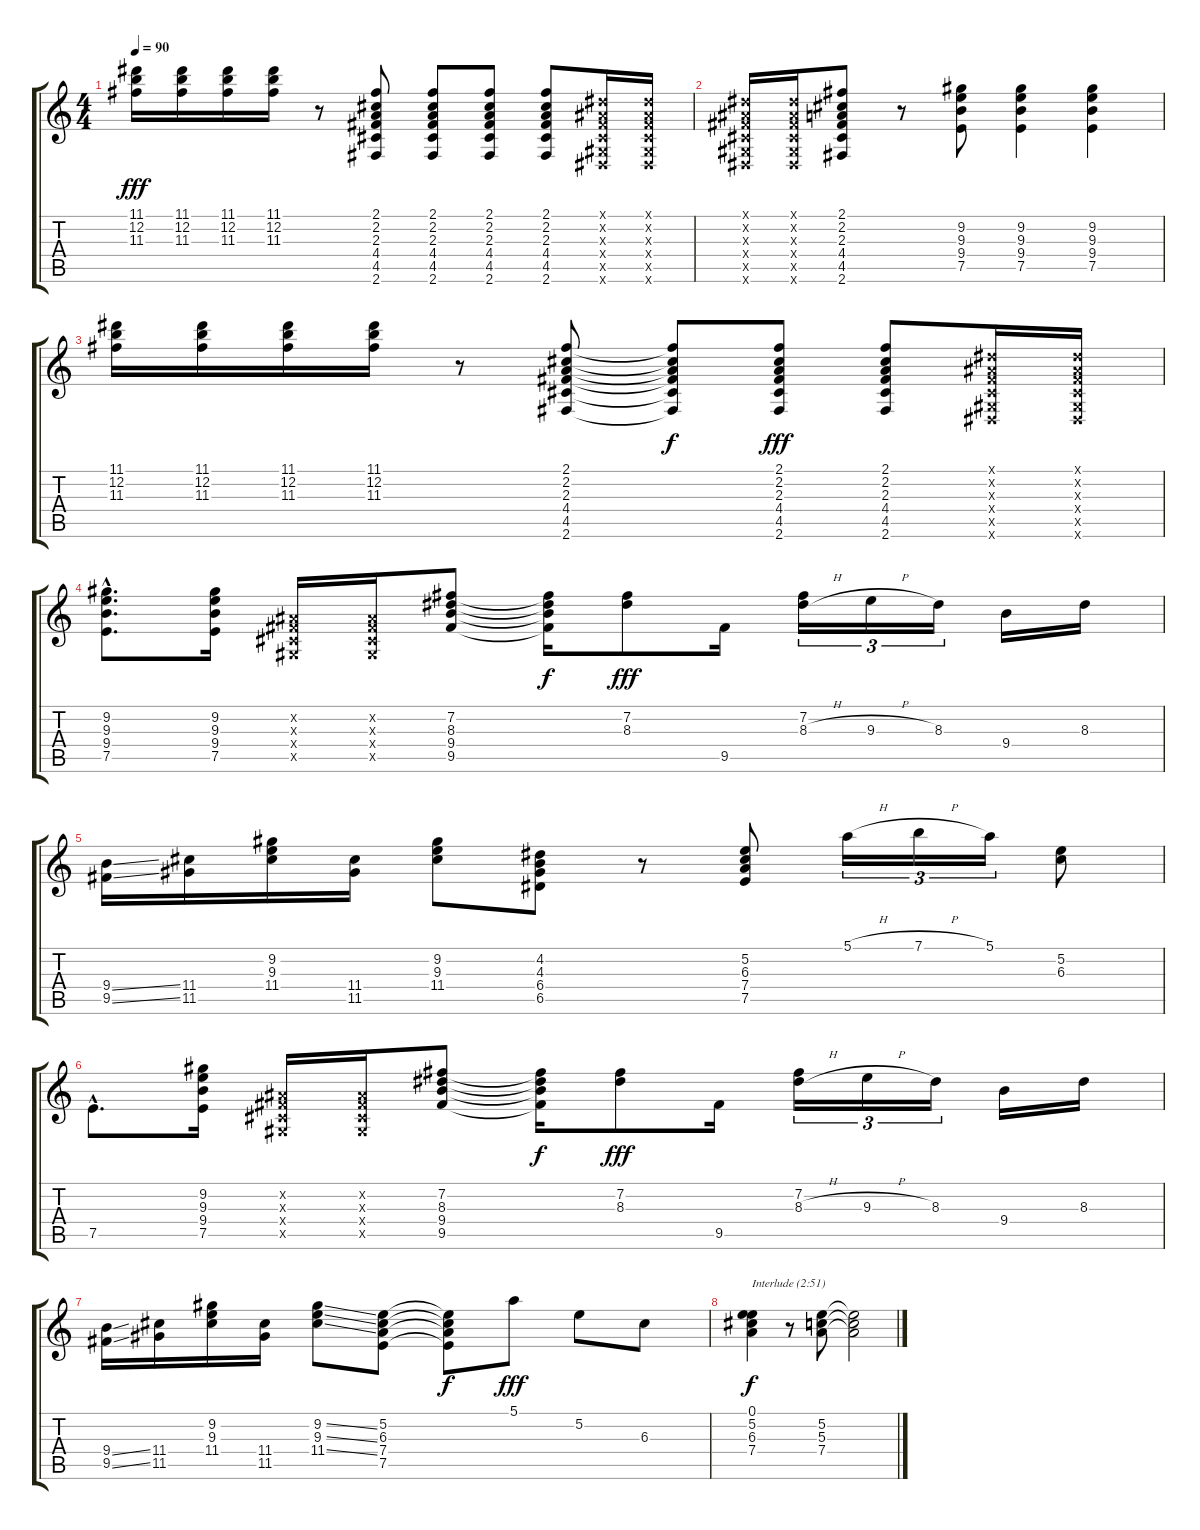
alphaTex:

\track "" {instrument acousticguitarnylon}
\staff {score tabs}
\tuning (E4 B3 G3 D3 A2 E2) {hide}
\ts (4 4)
\tempo 90
\clef g2
\ks c
(11.1 12.2 11.3).16{dy fff} (11.1 12.2 11.3).16 (11.1 12.2 11.3).16 (11.1 12.2 11.3).16 r.8 (2.1 2.2 2.3 4.4 4.5 2.6).8 (2.1 2.2 2.3 4.4 4.5 2.6).8 (2.1 2.2 2.3 4.4 4.5 2.6).8 (2.1 2.2 2.3 4.4 4.5 2.6).8 (-1.1{x} -1.2{x} -1.3{x} -1.4{x} -1.5{x} -1.6{x}).16 (-1.1{x} -1.2{x} -1.3{x} -1.4{x} -1.5{x} -1.6{x}).16 |
(-1.1{x} -1.2{x} -1.3{x} -1.4{x} -1.5{x} -1.6{x}).16 (-1.1{x} -1.2{x} -1.3{x} -1.4{x} -1.5{x} -1.6{x}).16 (2.1 2.2 2.3 4.4 4.5 2.6).8 r.8 (9.2 9.3 9.4 7.5).8 (9.2 9.3 9.4 7.5).4 (9.2 9.3 9.4 7.5).4 |
(11.1 12.2 11.3).16 (11.1 12.2 11.3).16 (11.1 12.2 11.3).16 (11.1 12.2 11.3).16 r.8 (2.1 2.2 2.3 4.4 4.5 2.6).8 (2.1{t} 2.2{t} 2.3{t} 4.4{t} 4.5{t} 2.6{t}).8{dy f} (2.1 2.2 2.3 4.4 4.5 2.6).8{dy fff} (2.1 2.2 2.3 4.4 4.5 2.6).8 (-1.1{x} -1.2{x} -1.3{x} -1.4{x} -1.5{x} -1.6{x}).16 (-1.1{x} -1.2{x} -1.3{x} -1.4{x} -1.5{x} -1.6{x}).16 |
(9.2{hac} 9.3{hac} 9.4{hac} 7.5{hac}).8{d} (9.2 9.3 9.4 7.5).16 (-1.2{x} -1.3{x} -1.4{x} -1.5{x}).16 (-1.2{x} -1.3{x} -1.4{x} -1.5{x}).16 (7.2 8.3 9.4 9.5).8 (7.2{t} 8.3{t} 9.4{t} 9.5{t}).16{dy f} (7.2 8.3).8{dy fff} 9.5.16 (7.2 8.3{h}).16{tu (3 2)} 9.3{h}.16{tu (3 2)} 8.3.16{tu (3 2)} 9.4.16 8.3.16 |
(9.4{ss} 9.5{ss}).16 (11.4 11.5).16 (9.2 9.3 11.4).16 (11.4 11.5).16 (9.2 9.3 11.4).8 (4.2 4.3 6.4 6.5).8 r.8 (5.2 6.3 7.4 7.5).8 5.1{h}.16{tu (3 2)} 7.1{h}.16{tu (3 2)} 5.1.16{tu (3 2)} (5.2 6.3).8 |
7.5{hac}.8{d} (9.2 9.3 9.4 7.5).16 (-1.2{x} -1.3{x} -1.4{x} -1.5{x}).16 (-1.2{x} -1.3{x} -1.4{x} -1.5{x}).16 (7.2 8.3 9.4 9.5).8 (7.2{t} 8.3{t} 9.4{t} 9.5{t}).16{dy f} (7.2 8.3).8{dy fff} 9.5.16 (7.2 8.3{h}).16{tu (3 2)} 9.3{h}.16{tu (3 2)} 8.3.16{tu (3 2)} 9.4.16 8.3.16 |
(9.4{ss} 9.5{ss}).16 (11.4 11.5).16 (9.2 9.3 11.4).16 (11.4 11.5).16 (9.2{ss} 9.3{ss} 11.4{ss}).8 (5.2 6.3 7.4 7.5).8 (5.2{t} 6.3{t} 7.4{t} 7.5{t}).8{dy f} 5.1.8{dy fff} 5.2.8 6.3.8 |
(0.1 5.2 6.3 7.4).4{txt "Interlude (2:51)" dy f} r.8 (5.2 5.3 7.4).8 (5.2{t} 5.3{t} 7.4{t}).2
